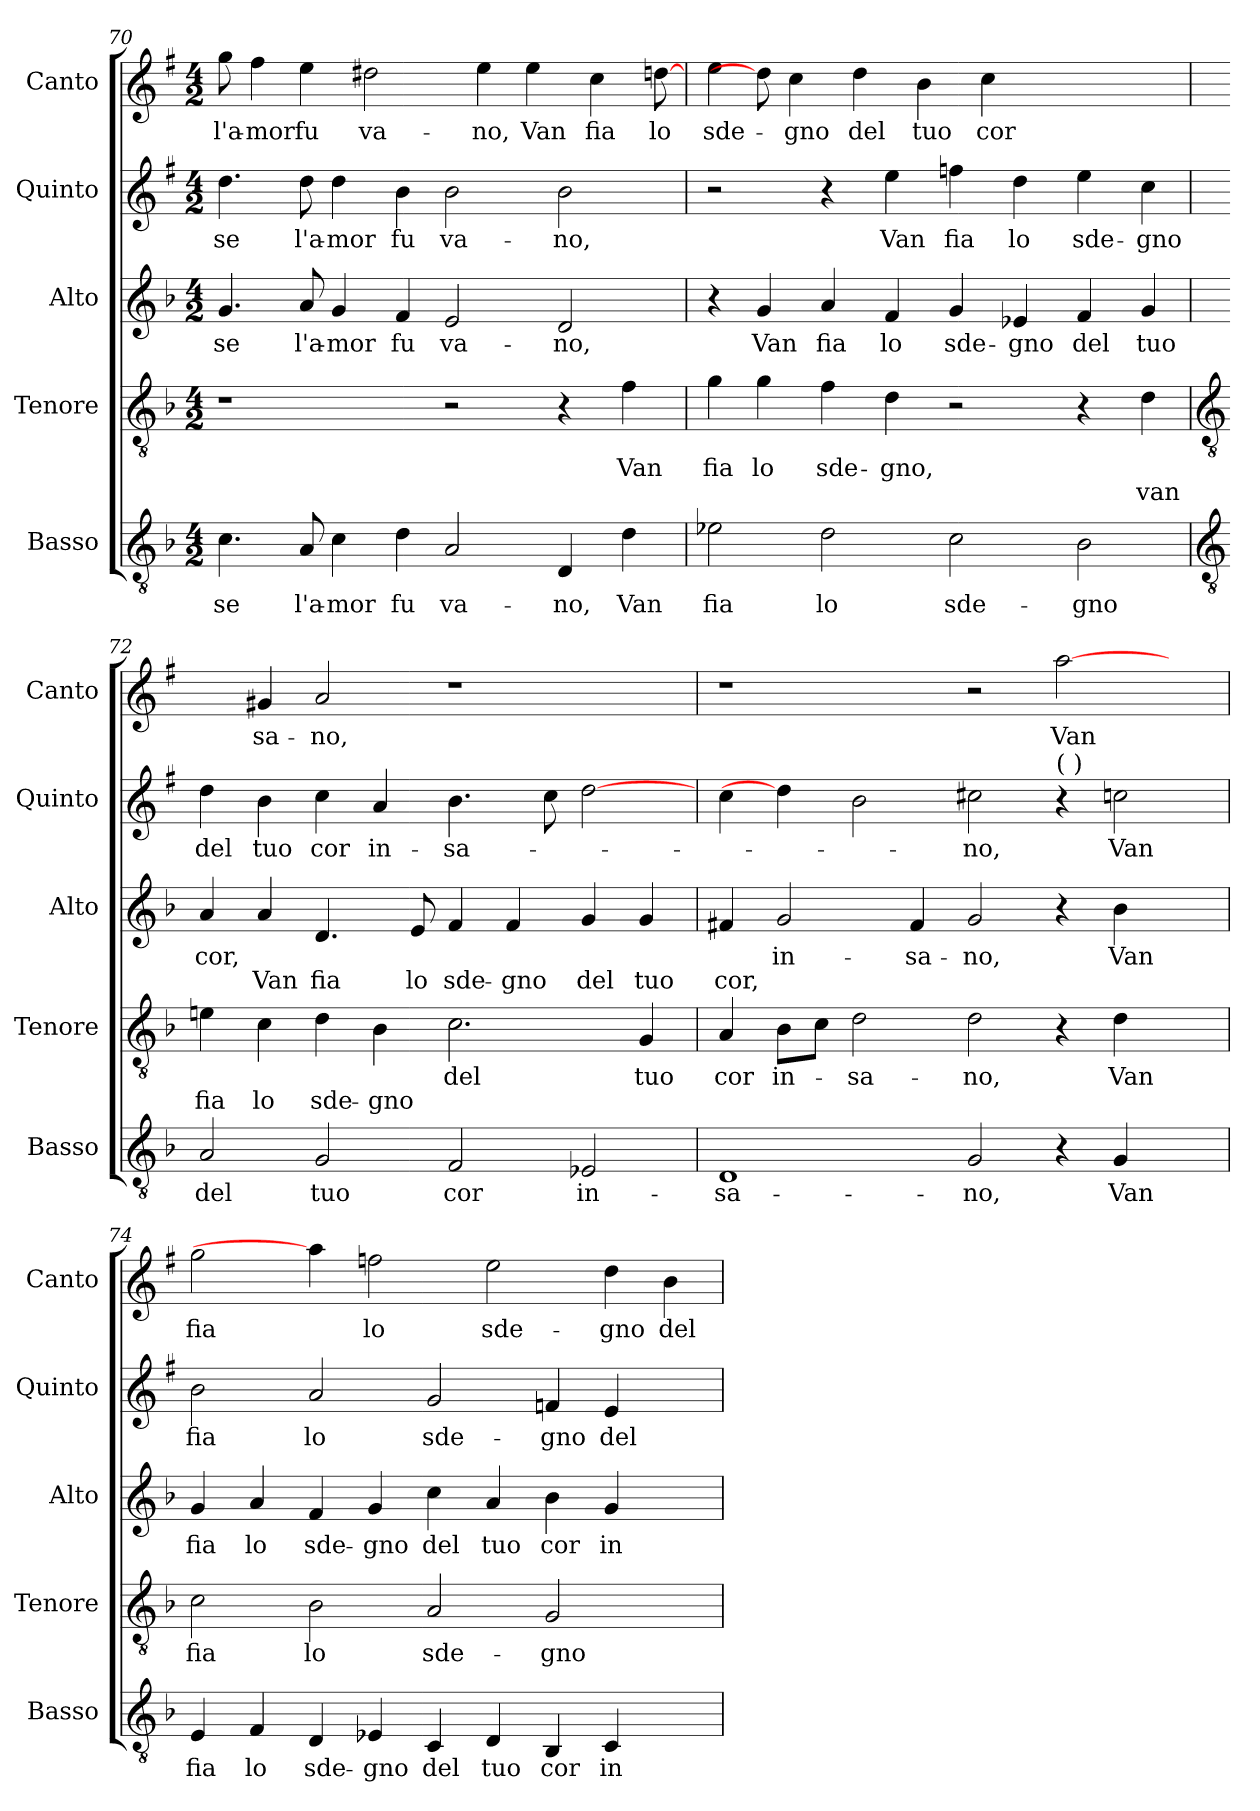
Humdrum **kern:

**kern	**text	**kern	**text	**text	**kern	**text	**text	**kern	**text	**kern	**text
*part5	*part5	*part4	*part4	*part4	*part3	*part3	*part3	*part2	*part2	*part1	*part1
*staff5	*staff5	*staff4	*staff4	*staff4	*staff3	*staff3	*staff3	*staff2	*staff2	*staff1	*staff1
*I"Basso	*	*I"Tenore	*	*	*I"Alto	*	*	*I"Quinto	*	*I"Canto	*
*I'Basso	*	*I'Tenore	*	*	*I'Alto	*	*	*I'Quinto	*	*I'Canto	*
*clefGv2	*	*clefGv2	*	*	*clefG2	*	*	*clefG2	*	*clefG2	*
*	*	*	*	*	*	*	*	*ITrd1c2	*	*ITrd1c2	*
*k[b-]	*	*k[b-]	*	*	*k[b-]	*	*	*k[b-]	*	*k[b-]	*
*F:	*	*F:	*	*	*F:	*	*	*F:	*	*F:	*
*M4/2	*	*M4/2	*	*	*M4/2	*	*	*M4/2	*	*M4/2	*
=70	=70	=70	=70	=70	=70	=70	=70	=70	=70	=70	=70
!	!LO:LY:b	!	!	!	!	!LO:LY:b	!	!	!LO:LY:b	!	!LO:LY:b
4.c	se	1r	.	.	4.g	se	.	4.cc	se	8ff	l'a-
!	!	!	!	!	!	!	!	!	!	!	!LO:LY:b
.	.	.	.	.	.	.	.	.	.	4ee	-mor
!	!LO:LY:b	!	!	!	!	!LO:LY:b	!	!	!LO:LY:b	!	!LO:LY:b
8A	l'a-	.	.	.	8a	l'a-	.	8cc	l'a-	4dd	fu
!	!LO:LY:b	!	!	!	!	!LO:LY:b	!	!	!LO:LY:b	!	!
4c	-mor	.	.	.	4g	-mor	.	4cc	-mor	.	.
!	!	!	!	!	!	!	!	!	!	!	!LO:LY:b
.	.	.	.	.	.	.	.	.	.	2cc#X	va-
!	!LO:LY:b	!	!	!	!	!LO:LY:b	!	!	!LO:LY:b	!	!
4d	fu	.	.	.	4f	fu	.	4a	fu	.	.
!	!LO:LY:b	!	!	!	!	!LO:LY:b	!	!	!LO:LY:b	!	!
2A	va-	2r	.	.	2e	va-	.	2a	va-	.	.
!	!	!	!	!	!	!	!	!	!	!	!LO:LY:b
.	.	.	.	.	.	.	.	.	.	4dd	-no,
!	!	!	!	!	!	!	!	!	!	!	!LO:LY:b
.	.	.	.	.	.	.	.	.	.	4dd	Van
!	!LO:LY:b	!	!	!	!	!LO:LY:b	!	!	!LO:LY:b	!	!
4D	-no,	4r	.	.	2d	-no,	.	2a	-no,	.	.
!	!	!	!	!	!	!	!	!	!	!	!LO:LY:b
.	.	.	.	.	.	.	.	.	.	4b-	fia
!	!LO:LY:b	!	!LO:LY:b	!	!	!	!	!	!	!	!
4d	Van	4f	Van	.	.	.	.	.	.	.	.
!	!	!	!	!	!	!	!	!	!	!	!LO:LY:b
.	.	.	.	.	.	.	.	.	.	[8ccn	lo
=71	=71	=71	=71	=71	=71	=71	=71	=71	=71	=71	=71
!	!LO:LY:b	!	!LO:LY:b	!	!	!	!	!	!	!	!LO:LY:b
2e-	fia	4g	fia	.	4r	.	.	2r	.	4dd	sde-
!	!	!	!LO:LY:b	!	!	!LO:LY:b	!	!	!	!	!
.	.	4g	lo	.	4g	Van	.	.	.	8cc]	.
!	!	!	!	!	!	!	!	!	!	!	!LO:LY:b
.	.	.	.	.	.	.	.	.	.	4b-	-gno
!	!LO:LY:b	!	!LO:LY:b	!	!	!LO:LY:b	!	!	!	!	!
2d	lo	4f	sde-	.	4a	fia	.	4r	.	.	.
!	!	!	!	!	!	!	!	!	!	!	!LO:LY:b
.	.	.	.	.	.	.	.	.	.	4cc	del
!	!	!	!LO:LY:b	!	!	!LO:LY:b	!	!	!LO:LY:b	!	!
.	.	4d	-gno,	.	4f	lo	.	4dd	Van	.	.
!	!	!	!	!	!	!	!	!	!	!	!LO:LY:b
.	.	.	.	.	.	.	.	.	.	4a	tuo
!	!LO:LY:b	!	!	!	!	!LO:LY:b	!	!	!LO:LY:b	!	!
2c	sde-	2r	.	.	4g	sde-	.	4ee-X	fia	.	.
!	!	!	!	!	!	!	!	!	!	!	!LO:LY:b
.	.	.	.	.	.	.	.	.	.	4b-	cor
!	!	!	!	!	!	!LO:LY:b	!	!	!LO:LY:b	!	!
.	.	.	.	.	4e-	-gno	.	4cc	lo	.	.
!	!	!	!	!	!	!	!	!	!	!	!LO:LY:b
.	.	.	.	.	.	.	.	.	.	[4gyy	in-
!	!LO:LY:b	!	!	!	!	!LO:LY:b	!	!	!LO:LY:b	!	!
2B-	-gno	4r	.	.	4f	del	.	4dd	sde-	.	.
.	.	.	.	.	.	.	.	.	.	4.ryy	.
!	!	!	!	!LO:LY:b	!	!LO:LY:b	!	!	!LO:LY:b	!	!
.	.	4d	.	van	4g	tuo	.	4b-	-gno	.	.
!!LO:LB:g=z
=72	=72	=72	=72	=72	=72	=72	=72	=72	=72	=72	=72
*clefGv2	*	*clefGv2	*	*	*	*	*	*	*	*	*
!	!LO:LY:b	!	!	!LO:LY:b	!	!LO:LY:b	!	!	!LO:LY:b	!	!
2A	del	4en	.	fia	4a	cor,	.	4cc	del	4gyy]	.
!	!	!	!	!LO:LY:b	!	!	!LO:LY:b	!	!LO:LY:b	!	!LO:LY:b
.	.	4c	.	lo	4a	.	Van	4a	tuo	4f#X	-sa-
!	!LO:LY:b	!	!	!LO:LY:b	!	!	!LO:LY:b	!	!LO:LY:b	!	!LO:LY:b
2G	tuo	4d	.	sde-	4.d	.	fia	4b-	cor	2g	-no,
!	!	!	!	!LO:LY:b	!	!	!	!	!LO:LY:b	!	!
.	.	4B-	.	-gno	.	.	.	4g	in-	.	.
!	!	!	!	!	!	!	!LO:LY:b	!	!	!	!
.	.	.	.	.	8e	.	lo	.	.	.	.
!	!LO:LY:b	!	!LO:LY:b	!	!	!	!LO:LY:b	!	!LO:LY:b	!	!
2F	cor	2.c	del	.	4f	.	sde-	4.a	-sa-	1r	.
!	!	!	!	!	!	!	!LO:LY:b	!	!	!	!
.	.	.	.	.	4f	.	-gno	.	.	.	.
.	.	.	.	.	.	.	.	8b-	.	.	.
!	!LO:LY:b	!	!	!	!	!	!LO:LY:b	!	!	!	!
2E-X	in-	.	.	.	4g	.	del	[2cc	.	.	.
!	!	!	!LO:LY:b	!	!	!	!LO:LY:b	!	!	!	!
.	.	4G	tuo	.	4g	.	tuo	.	.	.	.
=73	=73	=73	=73	=73	=73	=73	=73	=73	=73	=73	=73
!	!LO:LY:b	!	!LO:LY:b	!	!	!	!LO:LY:b	!	!	!	!
1D	-sa-	4A	cor	.	4f#X	.	cor,	4b-	.	1r	.
!	!	!	!LO:LY:b	!	!	!LO:LY:b	!	!	!	!	!
.	.	8B-L	in-	.	2g	in-	.	4cc]	.	.	.
.	.	8cJ	.	.	.	.	.	.	.	.	.
!	!	!	!LO:LY:b	!	!	!	!	!	!	!	!
.	.	2d	-sa-	.	.	.	.	2a	.	.	.
!	!	!	!	!	!	!LO:LY:b	!	!	!	!	!
.	.	.	.	.	4f#	-sa-	.	.	.	.	.
!	!LO:LY:b	!	!LO:LY:b	!	!	!LO:LY:b	!	!	!LO:LY:b	!	!
2G	-no,	2d	-no,	.	2g	-no,	.	2bn	-no,	2r	.
!	!	!	!	!	!	!	!	!LO:TX:a:t=(  )	!	!	!
!	!	!	!	!	!	!	!	!	!	!	!LO:LY:b
4r	.	4r	.	.	4r	.	.	4r	.	[2gg	Van
!	!LO:LY:b	!	!LO:LY:b	!	!	!LO:LY:b	!	!	!LO:LY:b	!	!
4G	Van	4d	Van	.	4b-	Van	.	2b-	Van	.	.
4ryy	.	4ryy	.	.	4ryy	.	.	.	.	4ryy	.
=74	=74	=74	=74	=74	=74	=74	=74	=74	=74	=74	=74
!	!LO:LY:b	!	!LO:LY:b	!	!	!LO:LY:b	!	!	!LO:LY:b	!	!LO:LY:b
4E	fia	2c	fia	.	4g	fia	.	2a	fia	2ff	fia
!	!LO:LY:b	!	!	!	!	!LO:LY:b	!	!	!	!	!
4F	lo	.	.	.	4a	lo	.	.	.	.	.
!	!LO:LY:b	!	!LO:LY:b	!	!	!LO:LY:b	!	!	!LO:LY:b	!	!
4D	sde-	2B-	lo	.	4f	sde-	.	2g	lo	4gg]	.
!	!LO:LY:b	!	!	!	!	!LO:LY:b	!	!	!	!	!LO:LY:b
4E-X	-gno	.	.	.	4g	-gno	.	.	.	2ee-X	lo
!	!LO:LY:b	!	!LO:LY:b	!	!	!LO:LY:b	!	!	!LO:LY:b	!	!
4C	del	2A	sde-	.	4cc	del	.	2f	sde-	.	.
!	!LO:LY:b	!	!	!	!	!LO:LY:b	!	!	!	!	!LO:LY:b
4D	tuo	.	.	.	4a	tuo	.	.	.	2dd	sde-
!	!LO:LY:b	!	!LO:LY:b	!	!	!LO:LY:b	!	!	!LO:LY:b	!	!
4BB-	cor	2G	-gno	.	4b-	cor	.	4e-X	-gno	.	.
!	!LO:LY:b	!	!	!	!	!LO:LY:b	!	!	!LO:LY:b	!	!LO:LY:b
4C	in-	.	.	.	4g	in-	.	4d	del	4cc	-gno
!	!	!	!	!	!	!	!	!	!	!	!LO:LY:b
4ryy	.	4ryy	.	.	4ryy	.	.	4ryy	.	4a	del
=	=	=	=	=	=	=	=	=	=	=	=
*-	*-	*-	*-	*-	*-	*-	*-	*-	*-	*-	*-
